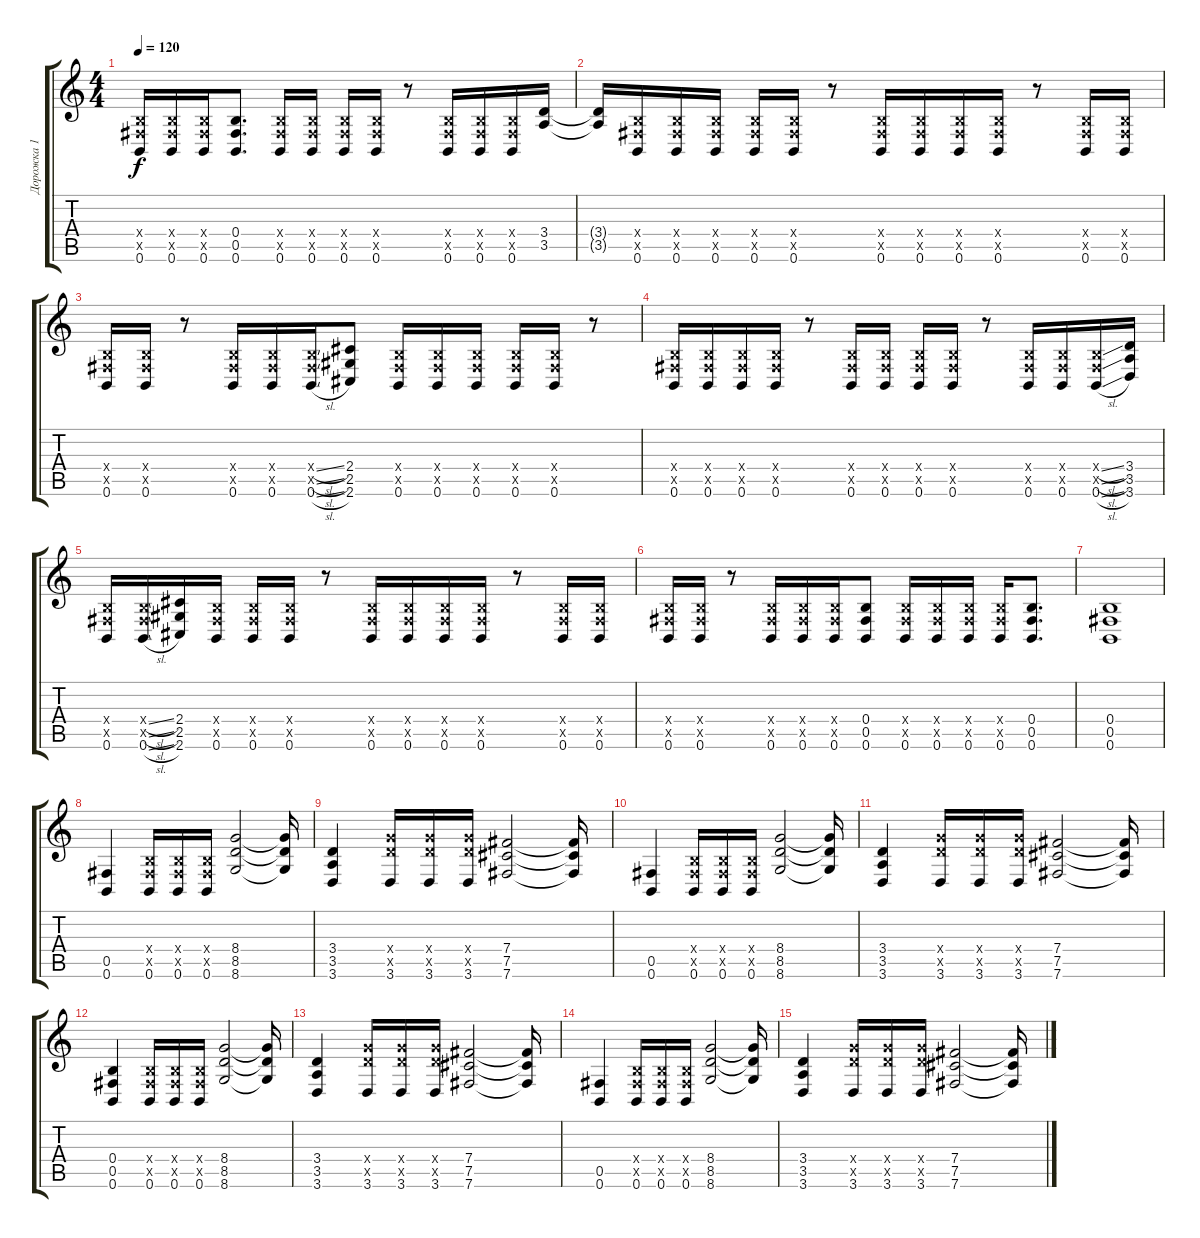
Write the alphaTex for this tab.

\track ("Дорожка 1" "Дорожка 1") {instrument distortionguitar}
\staff {score tabs}
\tuning (Db4 Ab3 E3 B2 Gb2 B1) {hide}
\ts (4 4)
\tempo 120
\clef g2
\ks c
(0.4{x} 0.5{x} 0.6).16{dy f} (0.4{x} 0.5{x} 0.6).16 (0.4{x} 0.5{x} 0.6).16 (0.4 0.5 0.6).8{d} (0.4{x} 0.5{x} 0.6).16 (0.4{x} 0.5{x} 0.6).16 (0.4{x} 0.5{x} 0.6).16 (0.4{x} 0.5{x} 0.6).16 r.8 (0.4{x} 0.5{x} 0.6).16 (0.4{x} 0.5{x} 0.6).16 (0.4{x} 0.5{x} 0.6).16 (3.4 3.5).16 |
(3.4{t} 3.5{t}).16 (0.4{x} 0.5{x} 0.6).16 (0.4{x} 0.5{x} 0.6).16 (0.4{x} 0.5{x} 0.6).16 (0.4{x} 0.5{x} 0.6).16 (0.4{x} 0.5{x} 0.6).16 r.8 (0.4{x} 0.5{x} 0.6).16 (0.4{x} 0.5{x} 0.6).16 (0.4{x} 0.5{x} 0.6).16 (0.4{x} 0.5{x} 0.6).16 r.8 (0.4{x} 0.5{x} 0.6).16 (0.4{x} 0.5{x} 0.6).16 |
(0.4{x} 0.5{x} 0.6).16 (0.4{x} 0.5{x} 0.6).16 r.8 (0.4{x} 0.5{x} 0.6).16 (0.4{x} 0.5{x} 0.6).16 (0.4{sl x} 0.5{sl x} 0.6{sl}).16 (2.4 2.5 2.6).8 (0.4{x} 0.5{x} 0.6).16 (0.4{x} 0.5{x} 0.6).16 (0.4{x} 0.5{x} 0.6).16 (0.4{x} 0.5{x} 0.6).16 (0.4{x} 0.5{x} 0.6).16 r.8 |
(0.4{x} 0.5{x} 0.6).16 (0.4{x} 0.5{x} 0.6).16 (0.4{x} 0.5{x} 0.6).16 (0.4{x} 0.5{x} 0.6).16 r.8 (0.4{x} 0.5{x} 0.6).16 (0.4{x} 0.5{x} 0.6).16 (0.4{x} 0.5{x} 0.6).16 (0.4{x} 0.5{x} 0.6).16 r.8 (0.4{x} 0.5{x} 0.6).16 (0.4{x} 0.5{x} 0.6).16 (0.4{sl x} 0.5{sl x} 0.6{sl}).16 (3.4 3.5 3.6).16 |
(0.4{x} 0.5{x} 0.6).16 (0.4{sl x} 0.5{sl x} 0.6{sl}).16 (2.4 2.5 2.6).16 (0.4{x} 0.5{x} 0.6).16 (0.4{x} 0.5{x} 0.6).16 (0.4{x} 0.5{x} 0.6).16 r.8 (0.4{x} 0.5{x} 0.6).16 (0.4{x} 0.5{x} 0.6).16 (0.4{x} 0.5{x} 0.6).16 (0.4{x} 0.5{x} 0.6).16 r.8 (0.4{x} 0.5{x} 0.6).16 (0.4{x} 0.5{x} 0.6).16 |
(0.4{x} 0.5{x} 0.6).16 (0.4{x} 0.5{x} 0.6).16 r.8 (0.4{x} 0.5{x} 0.6).16 (0.4{x} 0.5{x} 0.6).16 (0.4{x} 0.5{x} 0.6).16 (0.4 0.5 0.6).8 (0.4{x} 0.5{x} 0.6).16 (0.4{x} 0.5{x} 0.6).16 (0.4{x} 0.5{x} 0.6).16 (0.4{x} 0.5{x} 0.6).16 (0.4 0.5 0.6).8{d} |
(0.4 0.5 0.6).1 |
(0.5 0.6).4 (0.4{x} 0.5{x} 0.6).16 (0.4{x} 0.5{x} 0.6).16 (0.4{x} 0.5{x} 0.6).16 (8.4 8.5 8.6).2 (8.4{t} 8.5{t} 8.6{t}).16 |
(3.4 3.5 3.6).4 (8.4{x} 8.5{x} 3.6).16 (8.4{x} 8.5{x} 3.6).16 (8.4{x} 8.5{x} 3.6).16 (7.4 7.5 7.6).2 (7.4{t} 7.5{t} 7.6{t}).16 |
(0.5 0.6).4 (0.4{x} 0.5{x} 0.6).16 (0.4{x} 0.5{x} 0.6).16 (0.4{x} 0.5{x} 0.6).16 (8.4 8.5 8.6).2 (8.4{t} 8.5{t} 8.6{t}).16 |
(3.4 3.5 3.6).4 (8.4{x} 8.5{x} 3.6).16 (8.4{x} 8.5{x} 3.6).16 (8.4{x} 8.5{x} 3.6).16 (7.4 7.5 7.6).2 (7.4{t} 7.5{t} 7.6{t}).16 |
(0.4 0.5 0.6).4 (0.4{x} 0.5{x} 0.6).16 (0.4{x} 0.5{x} 0.6).16 (0.4{x} 0.5{x} 0.6).16 (8.4 8.5 8.6).2 (8.4{t} 8.5{t} 8.6{t}).16 |
(3.4 3.5 3.6).4 (8.4{x} 8.5{x} 3.6).16 (8.4{x} 8.5{x} 3.6).16 (8.4{x} 8.5{x} 3.6).16 (7.4 7.5 7.6).2 (7.4{t} 7.5{t} 7.6{t}).16 |
(0.5 0.6).4 (0.4{x} 0.5{x} 0.6).16 (0.4{x} 0.5{x} 0.6).16 (0.4{x} 0.5{x} 0.6).16 (8.4 8.5 8.6).2 (8.4{t} 8.5{t} 8.6{t}).16 |
(3.4 3.5 3.6).4 (8.4{x} 8.5{x} 3.6).16 (8.4{x} 8.5{x} 3.6).16 (8.4{x} 8.5{x} 3.6).16 (7.4 7.5 7.6).2 (7.4{t} 7.5{t} 7.6{t}).16
